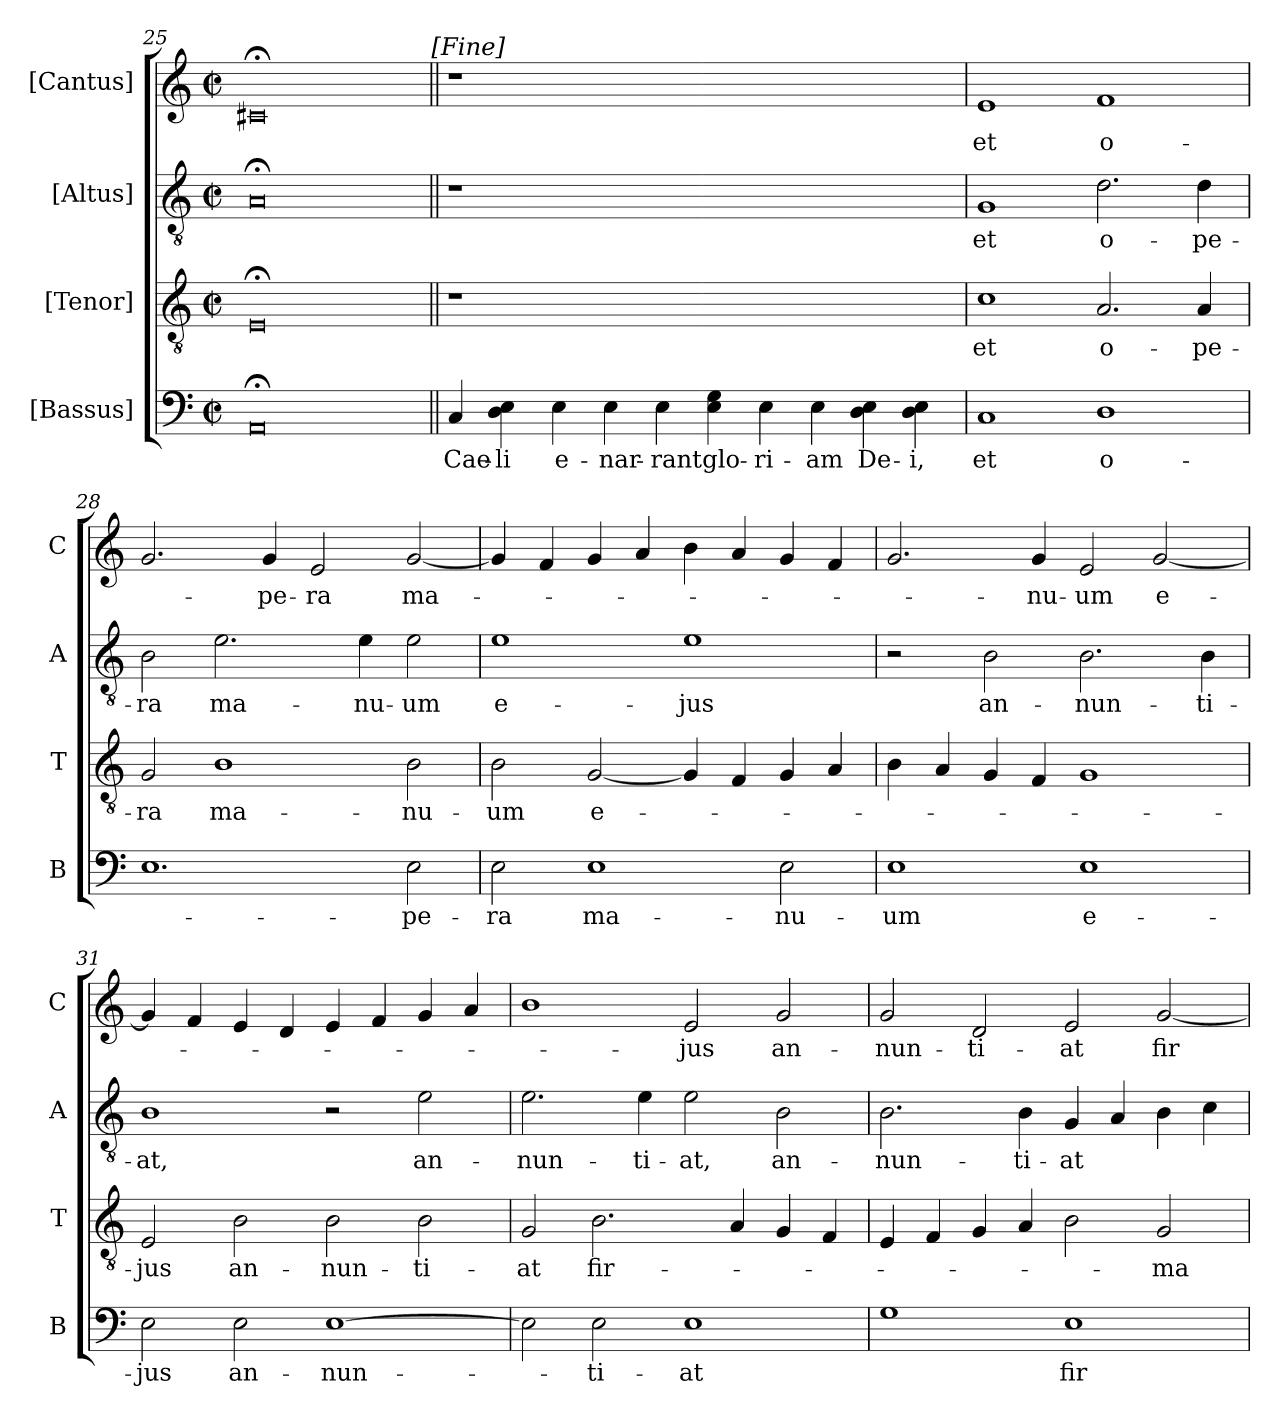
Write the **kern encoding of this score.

**kern	**text	**kern	**text	**kern	**text	**kern	**text
*part4	*part4	*part3	*part3	*part2	*part2	*part1	*part1
*staff4	*staff4	*staff3	*staff3	*staff2	*staff2	*staff1	*staff1
*I"[Bassus]	*	*I"[Tenor]	*	*I"[Altus]	*	*I"[Cantus]	*
*I'B	*	*I'T	*	*I'A	*	*I'C	*
*clefF4	*	*clefGv2	*	*clefGv2	*	*clefG2	*
*k[]	*	*k[]	*	*k[]	*	*k[]	*
*C:	*	*C:	*	*C:	*	*C:	*
*M2/2	*	*M2/2	*	*M2/2	*	*M2/2	*
*met(c|)	*	*met(c|)	*	*met(c|)	*	*met(c|)	*
=25	=25	=25	=25	=25	=25	=25	=25
0AA;<	.	0E;<	.	0A;<	.	0c#X;<	.
!	!	!	!	!	!	!LO:TX:a:B:t=[Fine]	!
=26||	=26||	=26||	=26||	=26||	=26||	=26||	=26||
!	!LO:LY:b	!	!	!	!	!	!
4C	Cae-	1r	.	1r	.	1r	.
!	!LO:LY:b	!	!	!	!	!	!
4D 4E	-li	.	.	.	.	.	.
!	!LO:LY:b	!	!	!	!	!	!
4E	e-	.	.	.	.	.	.
!	!LO:LY:b	!	!	!	!	!	!
4E	-nar-	.	.	.	.	.	.
!	!LO:LY:b	!	!	!	!	!	!
4E	-rant	1.ryy	.	1.ryy	.	1.ryy	.
!	!LO:LY:b	!	!	!	!	!	!
4E 4G	glo-	.	.	.	.	.	.
!	!LO:LY:b	!	!	!	!	!	!
4E	-ri-	.	.	.	.	.	.
!	!LO:LY:b	!	!	!	!	!	!
4E	-am	.	.	.	.	.	.
!	!LO:LY:b	!	!	!	!	!	!
4D 4E	De-	.	.	.	.	.	.
!	!LO:LY:b	!	!	!	!	!	!
4D 4E	-i,	.	.	.	.	.	.
!!LO:LB:g=z
=27	=27	=27	=27	=27	=27	=27	=27
!	!LO:LY:b	!	!LO:LY:b	!	!LO:LY:b	!	!LO:LY:b
1C	et	1c	et	1G	et	1e	et
!	!LO:LY:b	!	!LO:LY:b	!	!LO:LY:b	!	!LO:LY:b
1D	o-	2.A/	o-	2.d\	o-	1f	o-
!	!	!	!LO:LY:b	!	!LO:LY:b	!	!
.	.	4A/	-pe-	4d\	-pe-	.	.
=28	=28	=28	=28	=28	=28	=28	=28
!	!	!	!LO:LY:b	!	!LO:LY:b	!	!
1.E	.	2G/	-ra	2B\	-ra	2.g/	.
!	!	!	!LO:LY:b	!	!LO:LY:b	!	!
.	.	1B	ma-	2.e\	ma-	.	.
!	!	!	!	!	!	!	!LO:LY:b
.	.	.	.	.	.	4g/	-pe-
!	!	!	!	!	!	!	!LO:LY:b
.	.	.	.	.	.	2e/	-ra
!	!	!	!	!	!LO:LY:b	!	!
.	.	.	.	4e\	-nu-	.	.
!	!LO:LY:b	!	!LO:LY:b	!	!LO:LY:b	!	!LO:LY:b
2E\	-pe-	2B\	-nu-	2e\	-um	[2g/	ma-
=29	=29	=29	=29	=29	=29	=29	=29
!	!LO:LY:b	!	!LO:LY:b	!	!LO:LY:b	!	!
2E\	-ra	2B\	-um	1e	e-	4g/]	.
.	.	.	.	.	.	4f/	.
!	!LO:LY:b	!	!LO:LY:b	!	!	!	!
1E	ma-	[2G/	e-	.	.	4g/	.
.	.	.	.	.	.	4a/	.
!	!	!	!	!	!LO:LY:b	!	!
.	.	4G/]	.	1e	-jus	4b\	.
.	.	4F/	.	.	.	4a/	.
!	!LO:LY:b	!	!	!	!	!	!
2E\	-nu-	4G/	.	.	.	4g/	.
.	.	4A/	.	.	.	4f/	.
=30	=30	=30	=30	=30	=30	=30	=30
!	!LO:LY:b	!	!	!	!	!	!
1E	-um	4B\	.	2r	.	2.g/	.
.	.	4A/	.	.	.	.	.
!	!	!	!	!	!LO:LY:b	!	!
.	.	4G/	.	2B\	an-	.	.
!	!	!	!	!	!	!	!LO:LY:b
.	.	4F/	.	.	.	4g/	-nu-
!	!LO:LY:b	!	!	!	!LO:LY:b	!	!LO:LY:b
1E	e-	1G	.	2.B\	-nun-	2e/	-um
!	!	!	!	!	!	!	!LO:LY:b
.	.	.	.	.	.	[2g/	e-
!	!	!	!	!	!LO:LY:b	!	!
.	.	.	.	4B\	-ti-	.	.
=31	=31	=31	=31	=31	=31	=31	=31
!	!LO:LY:b	!	!LO:LY:b	!	!LO:LY:b	!	!
2E\	-jus	2E/	-jus	1B	-at,	4g/]	.
.	.	.	.	.	.	4f/	.
!	!LO:LY:b	!	!LO:LY:b	!	!	!	!
2E\	an-	2B\	an-	.	.	4e/	.
.	.	.	.	.	.	4d/	.
!	!LO:LY:b	!	!LO:LY:b	!	!	!	!
[1E	-nun-	2B\	-nun-	2r	.	4e/	.
.	.	.	.	.	.	4f/	.
!	!	!	!LO:LY:b	!	!LO:LY:b	!	!
.	.	2B\	-ti-	2e\	an-	4g/	.
.	.	.	.	.	.	4a/	.
!!LO:LB:g=z
=32	=32	=32	=32	=32	=32	=32	=32
!	!	!	!LO:LY:b	!	!LO:LY:b	!	!
2E\]	.	2G/	-at	2.e\	-nun-	1b	.
!	!LO:LY:b	!	!LO:LY:b	!	!	!	!
2E\	-ti-	2.B\	fir-	.	.	.	.
!	!	!	!	!	!LO:LY:b	!	!
.	.	.	.	4e\	-ti-	.	.
!	!LO:LY:b	!	!	!	!LO:LY:b	!	!LO:LY:b
1E	-at	.	.	2e\	-at,	2e/	-jus
.	.	4A/	.	.	.	.	.
!	!	!	!	!	!LO:LY:b	!	!LO:LY:b
.	.	4G/	.	2B\	an-	2g/	an-
.	.	4F/	.	.	.	.	.
=33	=33	=33	=33	=33	=33	=33	=33
!	!	!	!	!	!LO:LY:b	!	!LO:LY:b
1G	.	4E/	.	2.B\	-nun-	2g/	-nun-
.	.	4F/	.	.	.	.	.
!	!	!	!	!	!	!	!LO:LY:b
.	.	4G/	.	.	.	2d/	-ti-
!	!	!	!	!	!LO:LY:b	!	!
.	.	4A/	.	4B\	-ti-	.	.
!	!LO:LY:b	!	!	!	!LO:LY:b	!	!LO:LY:b
1E	fir-	2B\	.	4G/	-at	2e/	-at
.	.	.	.	4A/	.	.	.
!	!	!	!LO:LY:b	!	!	!	!LO:LY:b
.	.	2G/	-ma-	4B\	.	[2g/	fir-
.	.	.	.	4c\	.	.	.
=	=	=	=	=	=	=	=
*-	*-	*-	*-	*-	*-	*-	*-
